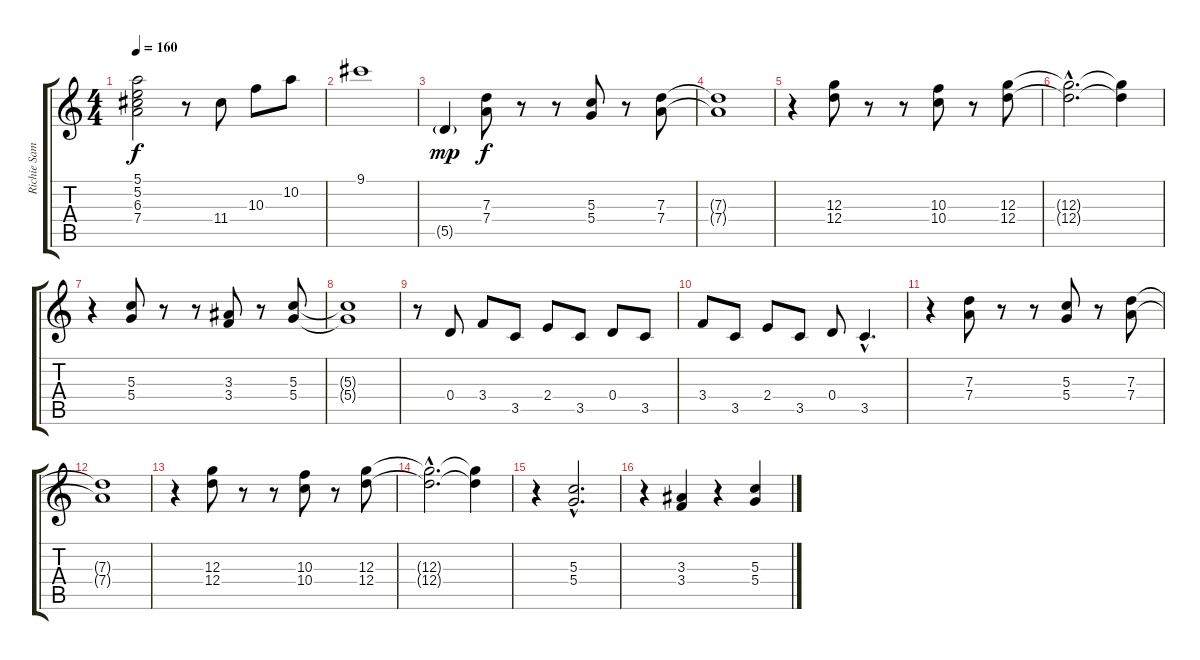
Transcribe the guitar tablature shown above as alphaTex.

\track ("Richie Sambora Gtr.1" "Richie Sam") {instrument overdrivenguitar}
\staff {score tabs}
\tuning (E4 B3 G3 D3 A2 E2) {hide}
\ts (4 4)
\tempo 160
\clef g2
\ks c
(5.1{t} 5.2{t} 6.3{t} 7.4{t}).2{dy f} r.8 11.4.8 10.3.8 10.2.8 |
9.1.1 |
5.5{g}.4{dy mp} (7.3 7.4).8{dy f} r.8 r.8 (5.3 5.4).8 r.8 (7.3 7.4).8 |
(7.3{t} 7.4{t}).1 |
r.4 (12.3 12.4).8 r.8 r.8 (10.3 10.4).8 r.8 (12.3 12.4).8 |
(12.3{hac t} 12.4{hac t}).2{d} (12.3{t} 12.4{t}).4 |
r.4 (5.3 5.4).8 r.8 r.8 (3.3 3.4).8 r.8 (5.3 5.4).8 |
(5.3{t} 5.4{t}).1 |
r.8 0.4.8 3.4.8 3.5.8 2.4.8 3.5.8 0.4.8 3.5.8 |
3.4.8 3.5.8 2.4.8 3.5.8 0.4.8 3.5{hac}.4{d} |
r.4 (7.3 7.4).8 r.8 r.8 (5.3 5.4).8 r.8 (7.3 7.4).8 |
(7.3{t} 7.4{t}).1 |
r.4 (12.3 12.4).8 r.8 r.8 (10.3 10.4).8 r.8 (12.3 12.4).8 |
(12.3{hac t} 12.4{hac t}).2{d} (12.3{t} 12.4{t}).4 |
r.4 (5.3{hac} 5.4{hac}).2{d} |
r.4 (3.3 3.4).4 r.4 (5.3 5.4).4
